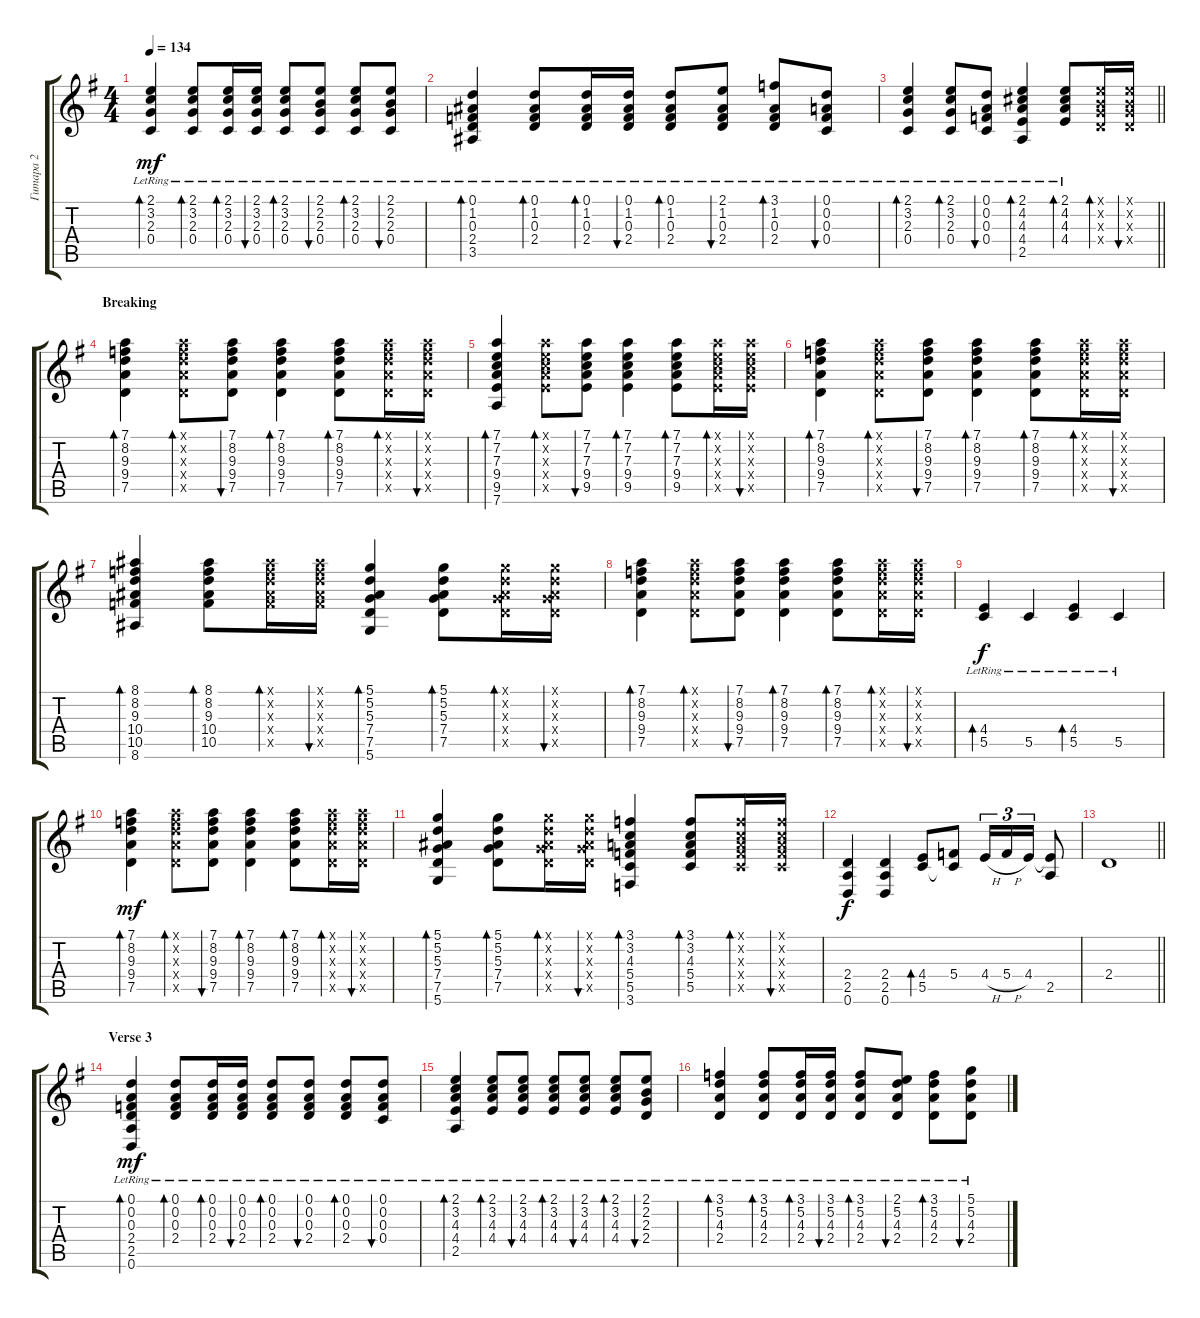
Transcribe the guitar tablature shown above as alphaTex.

\track ("Гитара 2" "Гитара 2") {instrument acousticguitarsteel}
\staff {score tabs}
\tuning (D4 A3 F3 C3 G2 D2) {hide}
\ts (4 4)
\tempo 134
\clef g2
\ks eminor
(2.1{lr} 3.2{lr} 2.3{lr} 0.4{lr}).4{bd 60 dy mf} (2.1{lr} 3.2{lr} 2.3{lr} 0.4{lr}).8{bd 60} (2.1{lr} 3.2{lr} 2.3{lr} 0.4{lr}).16{bd 60} (2.1{lr} 3.2{lr} 2.3{lr} 0.4{lr}).16{bu 60} (2.1{lr} 3.2{lr} 2.3{lr} 0.4{lr}).8{bd 60} (2.1{lr} 2.2{lr} 2.3{lr} 0.4{lr}).8{bu 60} (2.1{lr} 3.2{lr} 2.3{lr} 0.4{lr}).8{bd 60} (2.1{lr} 2.2{lr} 2.3{lr} 0.4{lr}).8{bu 60} |
(0.1{lr} 1.2{lr} 0.3{lr} 2.4{lr} 3.5{lr}).4{bd 60} (0.1{lr} 1.2{lr} 0.3{lr} 2.4{lr}).8{bd 60} (0.1{lr} 1.2{lr} 0.3{lr} 2.4{lr}).16{bd 60} (0.1{lr} 1.2{lr} 0.3{lr} 2.4{lr}).16{bu 60} (0.1{lr} 1.2{lr} 0.3{lr} 2.4{lr}).8{bd 60} (2.1{lr} 1.2{lr} 0.3{lr} 2.4{lr}).8{bu 60} (3.1{lr} 1.2{lr} 0.3{lr} 2.4{lr}).8{bd 60} (0.1{lr} 0.2{lr} 0.3{lr} 0.4{lr}).8{bu 60} |
\barLineRight lightlight
(2.1{lr} 3.2{lr} 2.3{lr} 0.4{lr}).4{bd 60} (2.1{lr} 3.2{lr} 2.3{lr} 0.4{lr}).8{bd 60} (0.1 0.2{lr} 0.3 0.4{lr}).8{bu 60} (2.1{lr} 4.2{lr} 4.3{lr} 4.4{lr} 2.5{lr}).4{bd 60} (2.1{lr} 4.2{lr} 4.3{lr} 4.4{lr}).8{bd 60} (2.1{x} 2.2{x} 2.3{x} 2.4{x}).16{bd 60} (2.1{x} 2.2{x} 2.3{x} 2.4{x}).16{bu 60} |
\section ("" "Breaking")
(7.1 8.2 9.3 9.4 7.5).4{bd 60} (7.1{x} 8.2{x} 9.3{x} 9.4{x} 7.5{x}).8{bd 60} (7.1 8.2 9.3 9.4 7.5).8{bu 60} (7.1 8.2 9.3 9.4 7.5).4{bd 60} (7.1 8.2 9.3 9.4 7.5).8{bd 60} (7.1{x} 8.2{x} 9.3{x} 9.4{x} 7.5{x}).16{bd 60} (7.1{x} 8.2{x} 9.3{x} 9.4{x} 7.5{x}).16{bu 60} |
(7.1 7.2 7.3 9.4 9.5 7.6).4{bd 60} (7.1{x} 7.2{x} 7.3{x} 9.4{x} 9.5{x}).8{bd 60} (7.1 7.2 7.3 9.4 9.5).8{bu 60} (7.1 7.2 7.3 9.4 9.5).4{bd 60} (7.1 7.2 7.3 9.4 9.5).8{bd 60} (7.1{x} 7.2{x} 7.3{x} 9.4{x} 9.5{x}).16{bd 60} (7.1{x} 7.2{x} 7.3{x} 9.4{x} 9.5{x}).16{bu 60} |
(7.1 8.2 9.3 9.4 7.5).4{bd 60} (7.1{x} 8.2{x} 9.3{x} 9.4{x} 7.5{x}).8{bd 60} (7.1 8.2 9.3 9.4 7.5).8{bu 60} (7.1 8.2 9.3 9.4 7.5).4{bd 60} (7.1 8.2 9.3 9.4 7.5).8{bd 60} (7.1{x} 8.2{x} 9.3{x} 9.4{x} 7.5{x}).16{bd 60} (7.1{x} 8.2{x} 9.3{x} 9.4{x} 7.5{x}).16{bu 60} |
(8.1 8.2 9.3 10.4 10.5 8.6).4{bd 60} (8.1 8.2 9.3 10.4 10.5).8{bd 60} (8.1{x} 8.2{x} 9.3{x} 10.4{x} 10.5{x}).16{bd 60} (8.1{x} 8.2{x} 9.3{x} 10.4{x} 10.5{x}).16{bu 60} (5.1 5.2 5.3 7.4 7.5 5.6).4{bd 60} (5.1 5.2 5.3 7.4 7.5).8{bd 60} (5.1{x} 5.2{x} 5.3{x} 7.4{x} 7.5{x}).16{bd 60} (5.1{x} 5.2{x} 5.3{x} 7.4{x} 7.5{x}).16{bu 60} |
(7.1 8.2 9.3 9.4 7.5).4{bd 60} (7.1{x} 8.2{x} 9.3{x} 9.4{x} 7.5{x}).8{bd 60} (7.1 8.2 9.3 9.4 7.5).8{bu 60} (7.1 8.2 9.3 9.4 7.5).4{bd 60} (7.1 8.2 9.3 9.4 7.5).8{bd 60} (7.1{x} 8.2{x} 9.3{x} 9.4{x} 7.5{x}).16{bd 60} (7.1{x} 8.2{x} 9.3{x} 9.4{x} 7.5{x}).16{bu 60} |
(4.4{lr} 5.5{lr}).4{bd 60 dy f} 5.5{lr}.4 (4.4{lr} 5.5{lr}).4{bd 60} 5.5{lr}.4 |
(7.1 8.2 9.3 9.4 7.5).4{bd 60 dy mf} (7.1{x} 8.2{x} 9.3{x} 9.4{x} 7.5{x}).8{bd 60} (7.1 8.2 9.3 9.4 7.5).8{bu 60} (7.1 8.2 9.3 9.4 7.5).4{bd 60} (7.1 8.2 9.3 9.4 7.5).8{bd 60} (7.1{x} 8.2{x} 9.3{x} 9.4{x} 7.5{x}).16{bd 60} (7.1{x} 8.2{x} 9.3{x} 9.4{x} 7.5{x}).16{bu 60} |
(5.1 5.2 5.3 7.4 7.5 5.6).4{bd 60} (5.1 5.2 5.3 7.4 7.5).8{bd 60} (5.1{x} 5.2{x} 5.3{x} 7.4{x} 7.5{x}).16{bd 60} (5.1{x} 5.2{x} 5.3{x} 7.4{x} 7.5{x}).16{bu 60} (3.1 3.2 4.3 5.4 5.5 3.6).4{bd 60} (3.1 3.2 4.3 5.4 5.5).8{bd 60} (3.1{x} 3.2{x} 4.3{x} 5.4{x} 5.5{x}).16{bd 60} (3.1{x} 3.2{x} 4.3{x} 5.4{x} 5.5{x}).16{bu 60} |
(2.4 2.5 0.6).4{dy f} (2.4 2.5 0.6).4 (4.4 5.5).8{bd 60} (5.4 5.5{t}).8 4.4{h}.16{tu (3 2)} 5.4{h}.16{tu (3 2)} 4.4.16{tu (3 2)} (4.4{t} 2.5).8 |
\barLineRight lightlight
2.4.1 |
\section ("" "Verse 3")
(0.1{lr} 0.2{lr} 0.3{lr} 2.4{lr} 2.5{lr} 0.6{lr}).4{bd 60 dy mf} (0.1{lr} 0.2{lr} 0.3{lr} 2.4{lr}).8{bd 60} (0.1{lr} 0.2{lr} 0.3{lr} 2.4{lr}).16{bd 60} (0.1{lr} 0.2{lr} 0.3{lr} 2.4{lr}).16{bu 60} (0.1{lr} 0.2{lr} 0.3{lr} 2.4{lr}).8{bd 60} (0.1{lr} 0.2{lr} 0.3{lr} 2.4{lr}).8{bu 60} (0.1{lr} 0.2{lr} 0.3{lr} 2.4{lr}).8{bd 60} (0.1{lr} 0.2{lr} 0.3{lr} 0.4{lr}).8{bu 60} |
(2.1{lr} 3.2{lr} 4.3{lr} 4.4{lr} 2.5{lr}).4{bd 60} (2.1{lr} 3.2{lr} 4.3{lr} 4.4{lr}).8{bd 60} (2.1{lr} 3.2{lr} 4.3{lr} 4.4{lr}).8{bu 60} (2.1{lr} 3.2{lr} 4.3{lr} 4.4{lr}).8{bd 60} (2.1{lr} 3.2{lr} 4.3{lr} 4.4{lr}).8{bu 60} (2.1{lr} 3.2{lr} 4.3{lr} 4.4{lr}).8{bd 60} (2.1{lr} 2.2{lr} 2.3{lr} 2.4{lr}).8{bu 60} |
(3.1{lr} 5.2{lr} 4.3{lr} 2.4{lr}).4{bd 60} (3.1{lr} 5.2{lr} 4.3{lr} 2.4{lr}).8{bd 60} (3.1{lr} 5.2{lr} 4.3{lr} 2.4{lr}).16{bd 60} (3.1{lr} 5.2{lr} 4.3{lr} 2.4{lr}).16{bu 60} (3.1{lr} 5.2{lr} 4.3{lr} 2.4{lr}).8{bd 60} (2.1{lr} 5.2{lr} 4.3{lr} 2.4{lr}).8{bu 60} (3.1{lr} 5.2{lr} 4.3{lr} 2.4{lr}).8{bd 60} (5.1{lr} 5.2{lr} 4.3{lr} 2.4{lr}).8{bu 60}
